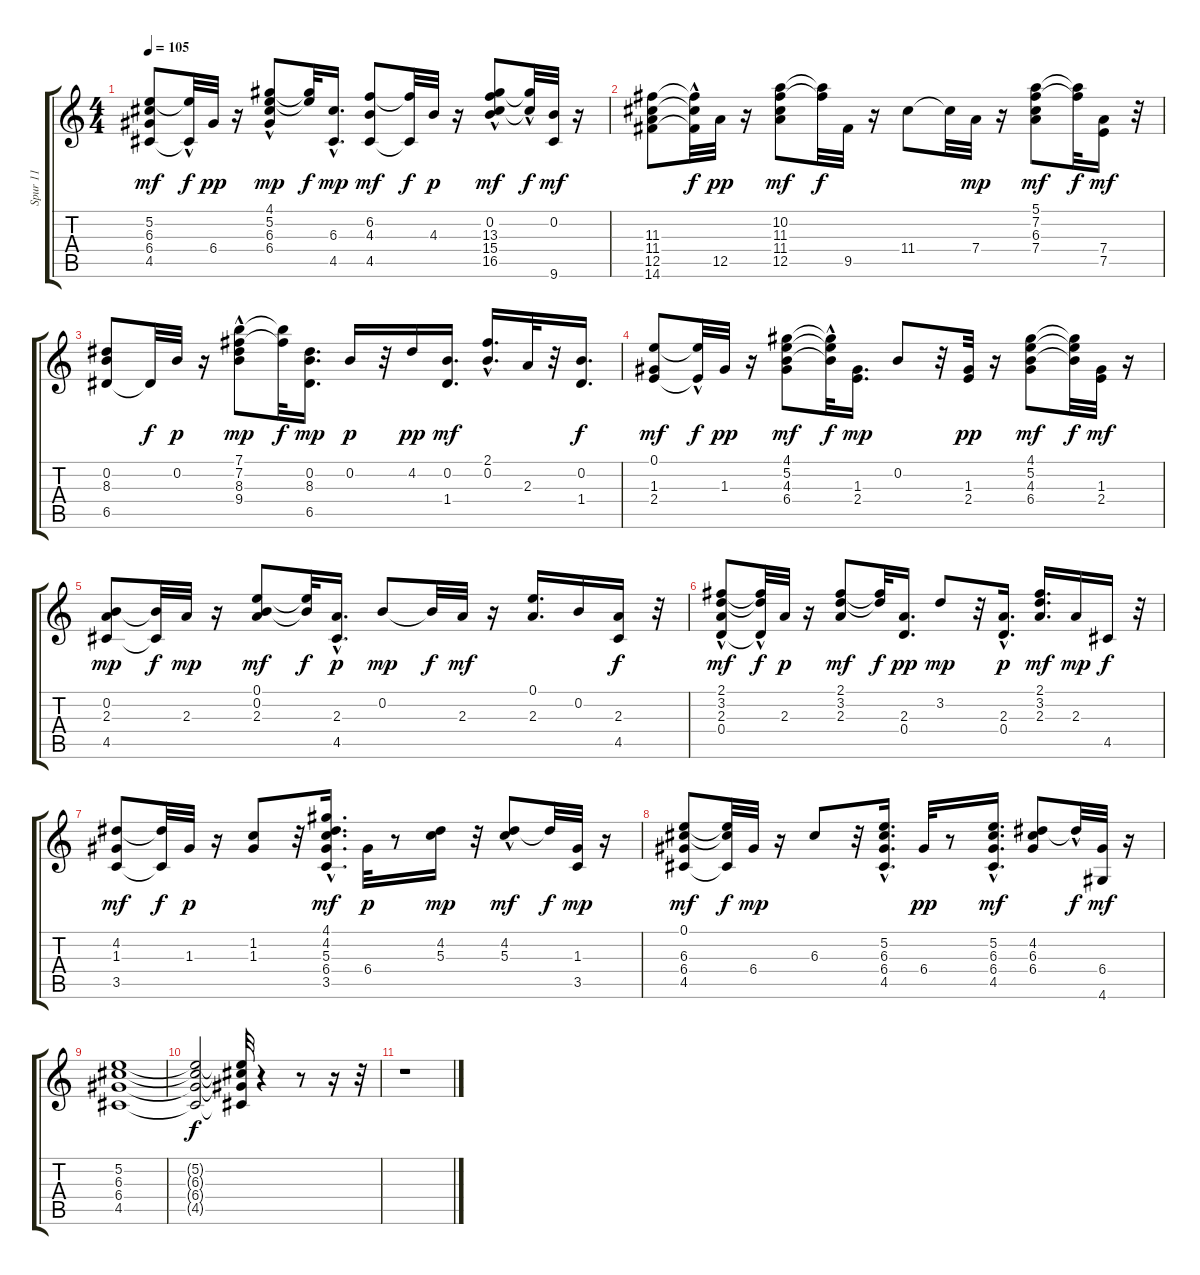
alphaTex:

\track ("Spur 11" "Spur 11") {instrument acousticguitarsteel}
\staff {score tabs}
\tuning (E4 B3 G3 D3 A2 E2) {hide}
\ts (4 4)
\tempo 105
\clef g2
\ks c
(5.2 6.3 6.4 4.5).8{dy mf} (5.2{hac t} 4.5{t}).32{dy f} 6.4.32{dy pp} r.16 (4.1 5.2 6.3{hac} 6.4).8{dy mp} (4.1{t} 5.2{t}).32{dy f} (6.3{hac} 4.5).16{d dy mp} (6.2 4.3 4.5).8{dy mf} (6.2{t} 4.5{t}).32{dy f} 4.3.32{dy p} r.16 (0.2 13.3 15.4{hac} 16.5).8{dy mf} (13.3{t} 16.5{hac t}).32{dy f} (0.2 9.6).32{dy mf} r.16 |
(11.3 11.4 12.5 14.6).8 (11.3{t} 11.4{t} 14.6{hac t}).32{dy f} 12.5.32{dy pp} r.16 (10.2 11.3 11.4 12.5).8{dy mf} (10.2{t} 11.3{t}).32{dy f} 9.5.32 r.16 11.4.8 11.4{t}.32 7.4.32{dy mp} r.16 (5.1 7.2 6.3 7.4).8{dy mf} (5.1{t} 7.2{t}).32{dy f} (7.4 7.5).16{dy mf} r.32 |
(0.2 8.3 6.5).8 6.5{t}.32{dy f} 0.2.32{dy p} r.16 (7.1 7.2 8.3 9.4{hac}).8{dy mp} (7.1{t} 7.2{t}).32{dy f} (0.2 8.3 6.5).16{d dy mp} 0.2.16{dy p} r.32 4.2.16{dy pp} (0.2 1.4).16{d dy mf} (2.1{hac} 0.2).16{d} 2.3.32 r.32 (0.2 1.4).16{d dy f} |
(0.1 1.3 2.4).8{dy mf} (0.1{t} 2.4{hac t}).32{dy f} 1.3.32{dy pp} r.16 (4.1 5.2 4.3 6.4).8{dy mf} (4.1{t} 5.2{hac t} 4.3{t}).32{dy f} (1.3 2.4).16{d dy mp} 0.2.8 r.32 (1.3 2.4).32{dy pp} r.16 (4.1 5.2 4.3 6.4).8{dy mf} (4.1{t} 5.2{t} 4.3{t}).32{dy f} (1.3 2.4).32{dy mf} r.16 |
(0.2 2.3 4.5).8{dy mp} (0.2{t} 4.5{t}).32{dy f} 2.3.32{dy mp} r.16 (0.1 0.2 2.3).8{dy mf} (0.1{t} 0.2{t}).32{dy f} (2.3 4.5{hac}).16{d dy p} 0.2.8{dy mp} 0.2{t}.32{dy f} 2.3.32{dy mf} r.16 (0.1 2.3).16{d} 0.2.16 (2.3 4.5).16{dy f} r.32 |
(2.1 3.2 2.3{hac} 0.4).8{dy mf} (2.1{hac t} 3.2{t} 0.4{hac t}).32{dy f} 2.3.32{dy p} r.16 (2.1 3.2 2.3).8{dy mf} (2.1{t} 3.2{t}).32{dy f} (2.3 0.4).16{d dy pp} 3.2.8{dy mp} r.32 (2.3 0.4{hac}).16{d dy p} (2.1 3.2 2.3).16{d dy mf} 2.3.16{dy mp} 4.5.16{dy f} r.32 |
(4.2 1.3 3.5).8{dy mf} (4.2{t} 3.5{t}).32{dy f} 1.3.32{dy p} r.16 (1.2 1.3).8 r.32 (4.1 4.2{hac} 5.3 6.4 3.5).16{d dy mf} 6.4.32{dy p} r.8 (4.2 5.3).16{dy mp} r.32 (4.2 5.3{hac}).8{dy mf} 4.2{t}.32{dy f} (1.3 3.5).32{dy mp} r.16 |
(0.1 6.3 6.4 4.5).8{dy mf} (0.1{t} 6.3{t} 4.5{t}).32{dy f} 6.4.32{dy mp} r.16 6.3.8 r.32 (5.2{hac} 6.3{hac} 6.4 4.5{hac}).16{d} 6.4.32{dy pp} r.8 (5.2{hac} 6.3 6.4 4.5).16{d dy mf} (4.2 6.3 6.4).8 4.2{hac t}.32{dy f} (6.4 4.6).32{dy mf} r.16 |
(5.2 6.3 6.4 4.5).1 |
(5.2{t} 6.3{t} 6.4{t} 4.5{t}).2{dy f} (5.2{t} 6.3{t} 6.4{t} 4.5{t}).32 r.4 r.8 r.16 r.32 |
r.1
